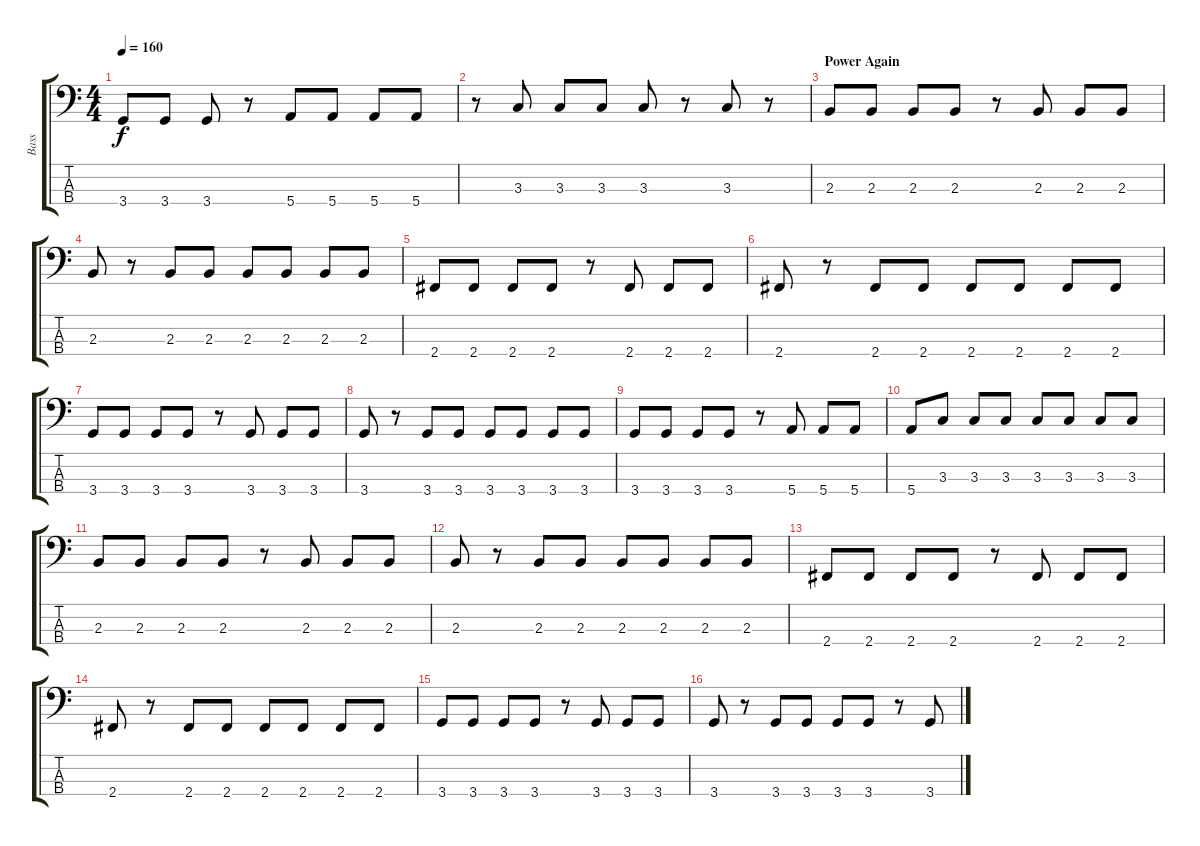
\track ("Bass" "Bass") {instrument acousticbass}
\staff {score tabs}
\tuning (G2 D2 A1 E1) {hide}
\ts (4 4)
\tempo 160
\clef f4
\ks c
3.4.8{dy f} 3.4.8 3.4.8 r.8 5.4.8 5.4.8 5.4.8 5.4.8 |
r.8 3.3.8 3.3.8 3.3.8 3.3.8 r.8 3.3.8 r.8 |
\section ("" "Power Again")
2.3.8 2.3.8 2.3.8 2.3.8 r.8 2.3.8 2.3.8 2.3.8 |
2.3.8 r.8 2.3.8 2.3.8 2.3.8 2.3.8 2.3.8 2.3.8 |
2.4.8 2.4.8 2.4.8 2.4.8 r.8 2.4.8 2.4.8 2.4.8 |
2.4.8 r.8 2.4.8 2.4.8 2.4.8 2.4.8 2.4.8 2.4.8 |
3.4.8 3.4.8 3.4.8 3.4.8 r.8 3.4.8 3.4.8 3.4.8 |
3.4.8 r.8 3.4.8 3.4.8 3.4.8 3.4.8 3.4.8 3.4.8 |
3.4.8 3.4.8 3.4.8 3.4.8 r.8 5.4.8 5.4.8 5.4.8 |
5.4.8 3.3.8 3.3.8 3.3.8 3.3.8 3.3.8 3.3.8 3.3.8 |
2.3.8 2.3.8 2.3.8 2.3.8 r.8 2.3.8 2.3.8 2.3.8 |
2.3.8 r.8 2.3.8 2.3.8 2.3.8 2.3.8 2.3.8 2.3.8 |
2.4.8 2.4.8 2.4.8 2.4.8 r.8 2.4.8 2.4.8 2.4.8 |
2.4.8 r.8 2.4.8 2.4.8 2.4.8 2.4.8 2.4.8 2.4.8 |
3.4.8 3.4.8 3.4.8 3.4.8 r.8 3.4.8 3.4.8 3.4.8 |
3.4.8 r.8 3.4.8 3.4.8 3.4.8 3.4.8 r.8 3.4.8
